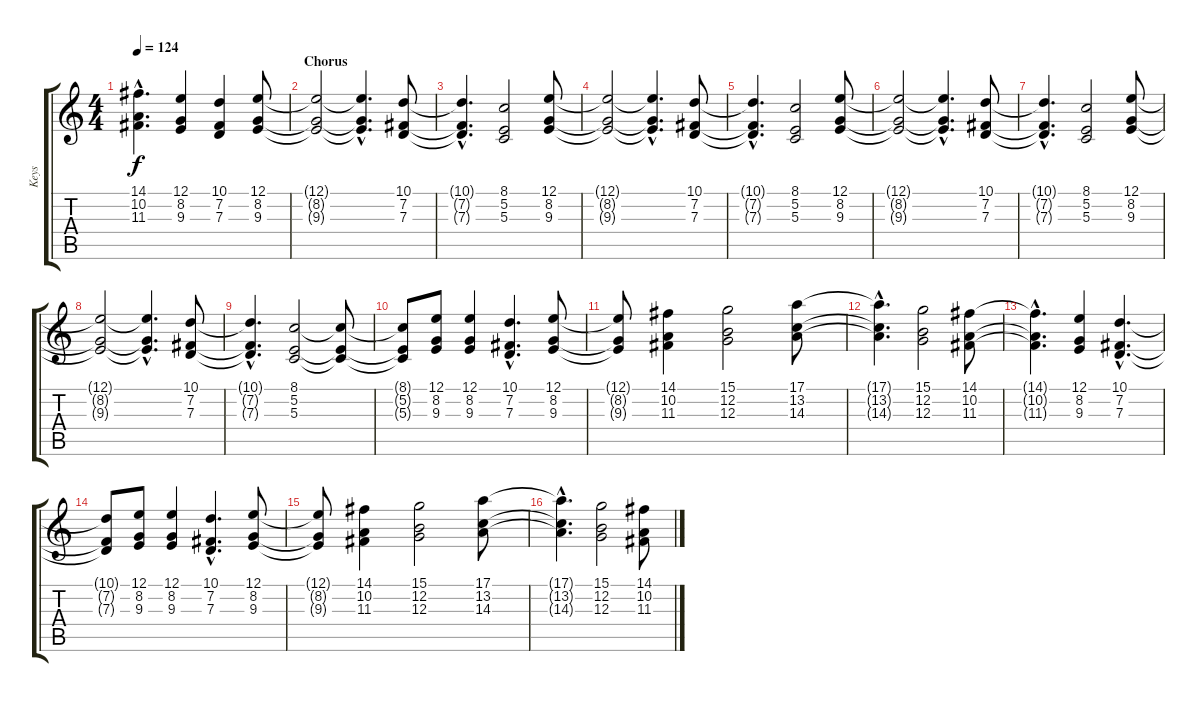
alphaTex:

\track ("Keys" "Keys") {instrument synthstrings2}
\staff {score tabs}
\tuning (E4 B3 G3 D3 A2 E2) {hide}
\ts (4 4)
\tempo 124
\clef g2
\ks c
(14.1{hac t} 10.2{hac t} 11.3{hac t}).4{d dy f} (12.1 8.2 9.3).4 (10.1 7.2 7.3).4 (12.1 8.2 9.3).8 |
\section ("" "Chorus")
(12.1{t} 8.2{t} 9.3{t}).2 (12.1{hac t} 8.2{hac t} 9.3{hac t}).4{d} (10.1 7.2 7.3).8 |
(10.1{hac t} 7.2{hac t} 7.3{hac t}).4{d} (8.1 5.2 5.3).2 (12.1 8.2 9.3).8 |
(12.1{t} 8.2{t} 9.3{t}).2 (12.1{hac t} 8.2{hac t} 9.3{hac t}).4{d} (10.1 7.2 7.3).8 |
(10.1{hac t} 7.2{hac t} 7.3{hac t}).4{d} (8.1 5.2 5.3).2 (12.1 8.2 9.3).8 |
(12.1{t} 8.2{t} 9.3{t}).2 (12.1{hac t} 8.2{hac t} 9.3{hac t}).4{d} (10.1 7.2 7.3).8 |
(10.1{hac t} 7.2{hac t} 7.3{hac t}).4{d} (8.1 5.2 5.3).2 (12.1 8.2 9.3).8 |
(12.1{t} 8.2{t} 9.3{t}).2 (12.1{hac t} 8.2{hac t} 9.3{hac t}).4{d} (10.1 7.2 7.3).8 |
(10.1{hac t} 7.2{hac t} 7.3{hac t}).4{d} (8.1 5.2 5.3).2 (8.1{t} 5.2{t} 5.3{t}).8 |
(8.1{t} 5.2{t} 5.3{t}).8 (12.1 8.2 9.3).8 (12.1 8.2 9.3).4 (10.1{hac} 7.2{hac} 7.3{hac}).4{d} (12.1 8.2 9.3).8 |
(12.1{t} 8.2{t} 9.3{t}).8 (14.1 10.2 11.3).4 (15.1 12.2 12.3).2 (17.1 13.2 14.3).8 |
(17.1{hac t} 13.2{hac t} 14.3{hac t}).4{d} (15.1 12.2 12.3).2 (14.1 10.2 11.3).8 |
(14.1{hac t} 10.2{hac t} 11.3{hac t}).4{d} (12.1 8.2 9.3).4 (10.1{hac} 7.2{hac} 7.3{hac}).4{d} |
(10.1{t} 7.2{t} 7.3{t}).8 (12.1 8.2 9.3).8 (12.1 8.2 9.3).4 (10.1{hac} 7.2{hac} 7.3{hac}).4{d} (12.1 8.2 9.3).8 |
(12.1{t} 8.2{t} 9.3{t}).8 (14.1 10.2 11.3).4 (15.1 12.2 12.3).2 (17.1 13.2 14.3).8 |
(17.1{hac t} 13.2{hac t} 14.3{hac t}).4{d} (15.1 12.2 12.3).2 (14.1 10.2 11.3).8
